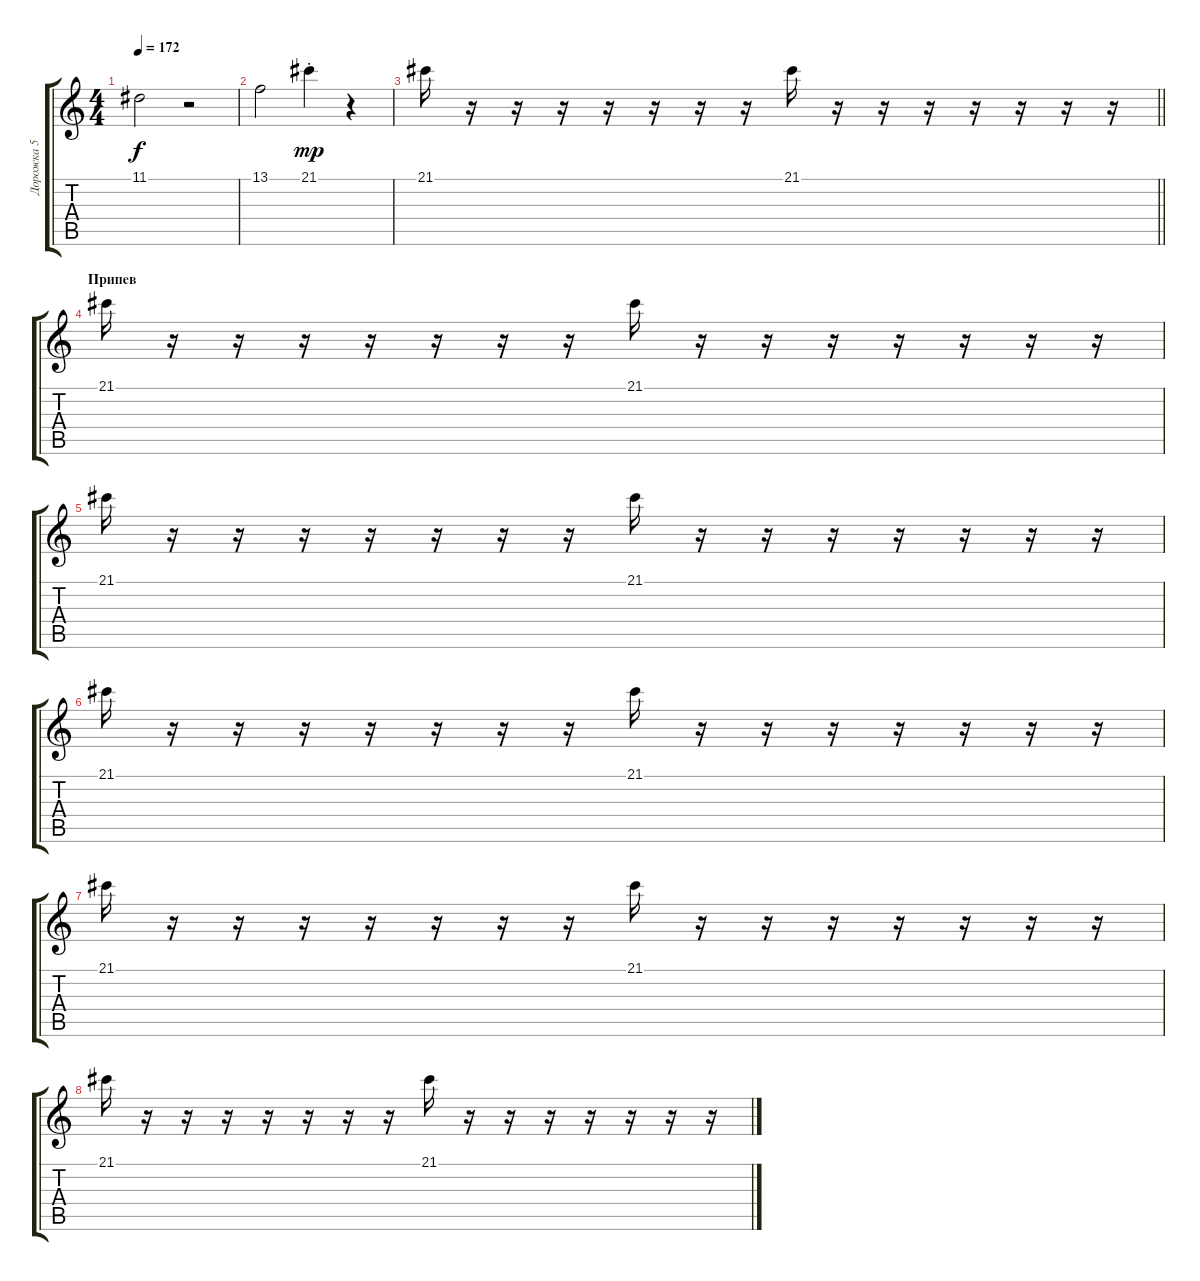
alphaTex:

\track ("Дорожка 5" "Дорожка 5") {instrument vibraphone}
\staff {score tabs}
\tuning (E4 B3 G3 D3 A2 E2) {hide}
\ts (4 4)
\tempo 172
\clef g2
\ks c
11.1.2{dy f} r.2 |
13.1.2 21.1{st}.4{dy mp} r.4 |
\barLineRight lightlight
21.1.16 r.16 r.16 r.16 r.16 r.16 r.16 r.16 21.1.16 r.16 r.16 r.16 r.16 r.16 r.16 r.16 |
\section ("" "Припев")
21.1.16 r.16 r.16 r.16 r.16 r.16 r.16 r.16 21.1.16 r.16 r.16 r.16 r.16 r.16 r.16 r.16 |
21.1.16 r.16 r.16 r.16 r.16 r.16 r.16 r.16 21.1.16 r.16 r.16 r.16 r.16 r.16 r.16 r.16 |
21.1.16 r.16 r.16 r.16 r.16 r.16 r.16 r.16 21.1.16 r.16 r.16 r.16 r.16 r.16 r.16 r.16 |
21.1.16 r.16 r.16 r.16 r.16 r.16 r.16 r.16 21.1.16 r.16 r.16 r.16 r.16 r.16 r.16 r.16 |
21.1.16 r.16 r.16 r.16 r.16 r.16 r.16 r.16 21.1.16 r.16 r.16 r.16 r.16 r.16 r.16 r.16
